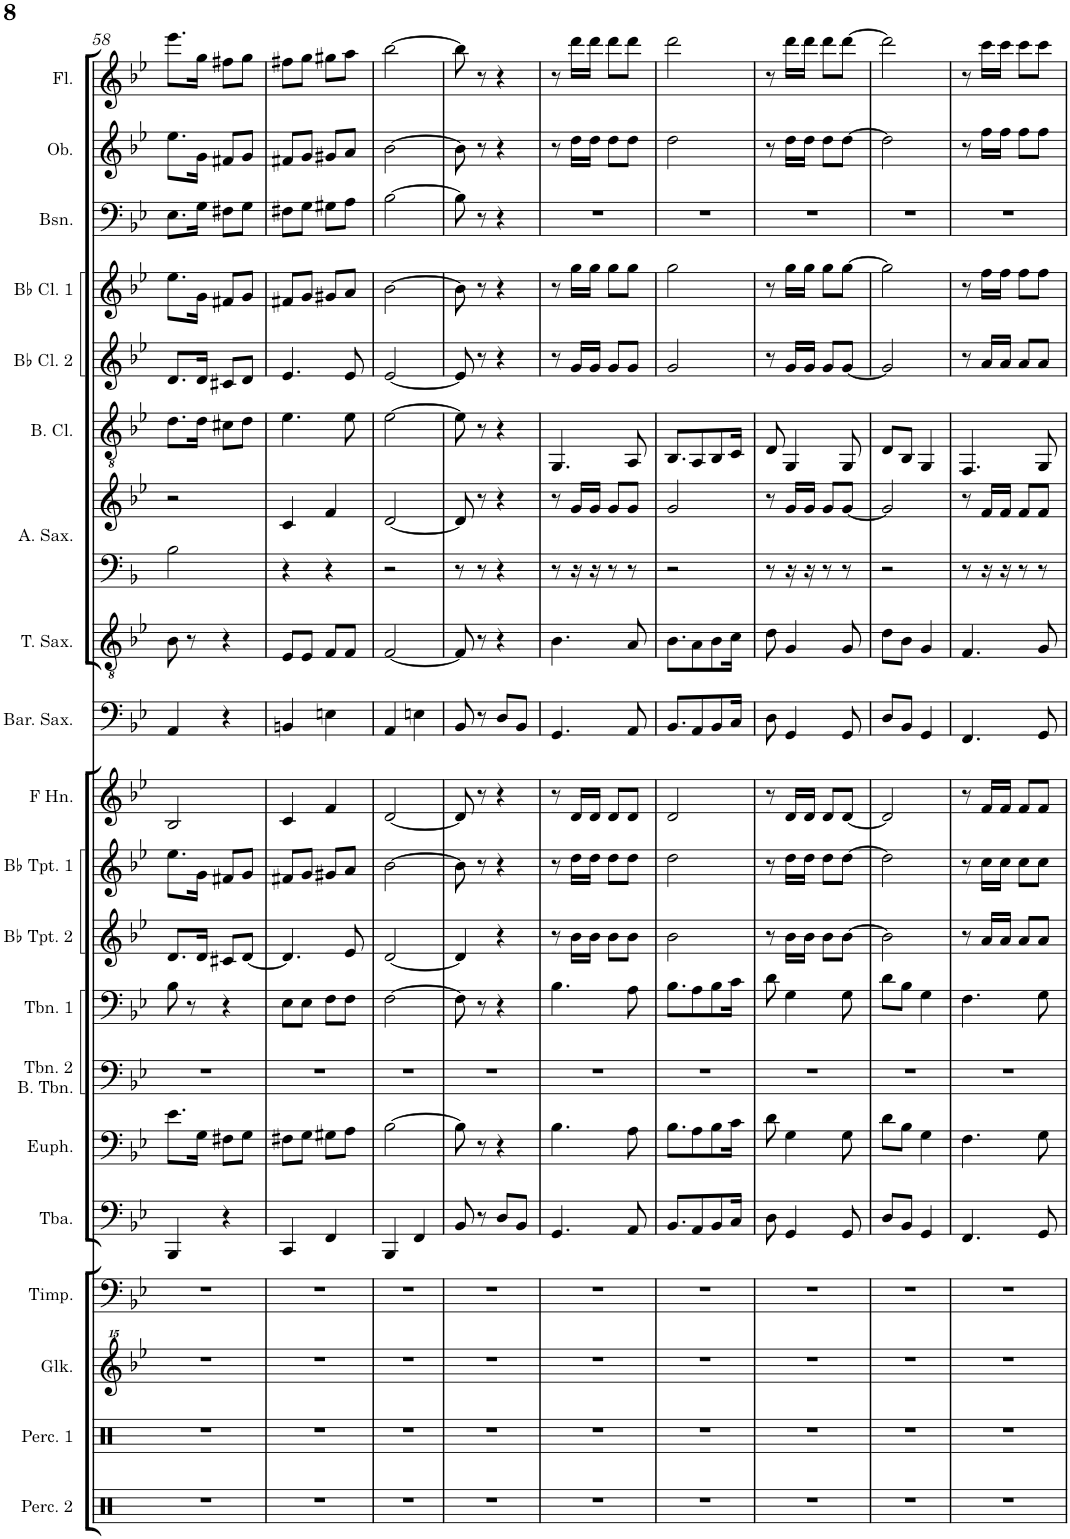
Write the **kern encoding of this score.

**kern	**kern	**kern	**kern	**kern	**kern	**kern	**kern	**kern	**kern	**kern	**kern	**kern	**kern	**kern	**kern	**kern	**kern	**kern	**kern	**kern
*part20	*part19	*part18	*part17	*part16	*part15	*part14	*part13	*part12	*part11	*part10	*part9	*part8	*part7	*part7	*part6	*part5	*part4	*part3	*part2	*part1
*staff21	*staff20	*staff19	*staff18	*staff17	*staff16	*staff15	*staff14	*staff13	*staff12	*staff11	*staff10	*staff9	*staff8	*staff7	*staff6	*staff5	*staff4	*staff3	*staff2	*staff1
*I"Percussion 2	*I"Percussion 1	*I"Glockenspiel	*I"Timpani	*I"Tuba	*I"Euphonium	*I"Trombone 2 Bass Trombone	*I"Trombone 1	*I"Bb Trumpet 2	*I"Bb Trumpet 1	*I"Horn in F	*I"Baritone Saxophone	*I"Tenor Saxophone	*I"Alto Saxophone	*	*I"Bass Clarinet	*I"Bb Clarinet 2	*I"Bb Clarinet 1	*I"Bassoon	*I"Oboe	*I"Flute
*I'Perc. 2	*I'Perc. 1	*I'Glk.	*I'Timp.	*I'Tba.	*I'Euph.	*I'Tbn. 2 B. Tbn.	*I'Tbn. 1	*I'Bb Tpt. 2	*I'Bb Tpt. 1	*	*I'Bar. Sax.	*I'T. Sax.	*I'A. Sax.	*	*I'B. Cl.	*I'Bb Cl. 2	*I'Bb Cl. 1	*I'Bsn.	*I'Ob.	*I'Fl.
!!LO:PB:g=z
*clefX	*clefX	*clefG^^2	*clefF4	*clefF4	*clefF4	*clefF4	*clefF4	*clefG2	*clefG2	*clefG2	*clefF4	*clefGv2	*clefF4	*clefG2	*clefGv2	*clefG2	*clefG2	*clefF4	*clefG2	*clefG2
*	*	*	*	*	*	*	*	*ITrd1c2	*ITrd1c2	*ITrd4c7	*ITrd12c21	*ITrd8c14	*ITrd5c9	*ITrd5c9	*ITrd8c14	*ITrd1c2	*ITrd1c2	*	*	*
*k[]	*k[]	*k[b-e-]	*k[b-e-]	*k[b-e-]	*k[b-e-]	*k[b-e-]	*k[b-e-]	*k[b-e-]	*k[b-e-]	*k[b-e-]	*k[b-e-]	*k[b-e-]	*k[b-]	*k[b-e-]	*k[b-e-]	*k[b-e-]	*k[b-e-]	*k[b-e-]	*k[b-e-]	*k[b-e-]
*M2/4	*M2/4	*M2/4	*M2/4	*M2/4	*M2/4	*M2/4	*M2/4	*M2/4	*M2/4	*M2/4	*M2/4	*M2/4	*M2/4	*M2/4	*M2/4	*M2/4	*M2/4	*M2/4	*M2/4	*M2/4
=58	=58	=58	=58	=58	=58	=58	=58	=58	=58	=58	=58	=58	=58	=58	=58	=58	=58	=58	=58	=58
2r	2r	2r	2r	4BBB-/	8.e-\L	2r	8B-\	8.d/L	8.ee-\L	2B-/	4AA/	8B-\	2B-\	2r	8.d\L	8.d/L	8.ee-\L	8.E-\L	8.ee-\L	8.eee-\L
.	.	.	.	.	.	.	8r	.	.	.	.	8r	.	.	.	.	.	.	.	.
.	.	.	.	.	16G\Jk	.	.	16d/Jk	16g\Jk	.	.	.	.	.	16d\Jk	16d/Jk	16g\Jk	16G\Jk	16g\Jk	16gg\Jk
.	.	.	.	4r	8F#X\L	.	4r	8c#X/L	8f#X/L	.	4r	4r	.	.	8c#X\L	8c#X/L	8f#X/L	8F#X\L	8f#X/L	8ff#X\L
.	.	.	.	.	8G\J	.	.	[8d/J	8g/J	.	.	.	.	.	8d\J	8d/J	8g/J	8G\J	8g/J	8gg\J
=59	=59	=59	=59	=59	=59	=59	=59	=59	=59	=59	=59	=59	=59	=59	=59	=59	=59	=59	=59	=59
2r	2r	2r	2r	4CC/	8F#X\L	2r	8E-\L	4.d/]	8f#X/L	4c/	4BBn/	8E-/L	4r	4c/	4.e-\	4.e-/	8f#X/L	8F#X\L	8f#X/L	8ff#X\L
.	.	.	.	.	8G\J	.	8E-\J	.	8g/J	.	.	8E-/J	.	.	.	.	8g/J	8G\J	8g/J	8gg\J
.	.	.	.	4FF/	8G#X\L	.	8F\L	.	8g#X/L	4f/	4En\	8F/L	4r	4f/	.	.	8g#X/L	8G#X\L	8g#X/L	8gg#X\L
.	.	.	.	.	8A\J	.	8F\J	8e-/	8a/J	.	.	8F/J	.	.	8e-\	8e-/	8a/J	8A\J	8a/J	8aa\J
=60	=60	=60	=60	=60	=60	=60	=60	=60	=60	=60	=60	=60	=60	=60	=60	=60	=60	=60	=60	=60
2r	2r	2r	2r	4BBB-/	[2B-\	2r	[2F\	[2d/	[2b-\	[2d/	4AA/	[2F/	2r	[2d/	[2e-\	[2e-/	[2b-\	[2B-\	[2b-\	[2bb-\
.	.	.	.	4FF/	.	.	.	.	.	.	4En\	.	.	.	.	.	.	.	.	.
=61	=61	=61	=61	=61	=61	=61	=61	=61	=61	=61	=61	=61	=61	=61	=61	=61	=61	=61	=61	=61
2r	2r	2r	2r	8BB-/	8B-\]	2r	8F\]	4d/]	8b-\]	8d/]	8BB-/	8F/]	8r	8d/]	8e-\]	8e-/]	8b-\]	8B-\]	8b-\]	8bb-\]
.	.	.	.	8r	8r	.	8r	.	8r	8r	8r	8r	8r	8r	8r	8r	8r	8r	8r	8r
.	.	.	.	8D/L	4r	.	4r	4r	4r	4r	8D/L	4r	4r	4r	4r	4r	4r	4r	4r	4r
.	.	.	.	8BB-/J	.	.	.	.	.	.	8BB-/J	.	.	.	.	.	.	.	.	.
=62	=62	=62	=62	=62	=62	=62	=62	=62	=62	=62	=62	=62	=62	=62	=62	=62	=62	=62	=62	=62
2r	2r	2r	2r	4.GG/	4.B-\	2r	4.B-\	8r	8r	8r	4.GG/	4.B-\	8r	8r	4.GG/	8r	8r	2r	8r	8r
.	.	.	.	.	.	.	.	16b-\LL	16dd\LL	16d/LL	.	.	16r	16g/LL	.	16g/LL	16gg\LL	.	16dd\LL	16ddd\LL
.	.	.	.	.	.	.	.	16b-\JJ	16dd\JJ	16d/JJ	.	.	16r	16g/JJ	.	16g/JJ	16gg\JJ	.	16dd\JJ	16ddd\JJ
.	.	.	.	.	.	.	.	8b-\L	8dd\L	8d/L	.	.	8r	8g/L	.	8g/L	8gg\L	.	8dd\L	8ddd\L
.	.	.	.	8AA/	8A\	.	8A\	8b-\J	8dd\J	8d/J	8AA/	8A/	8r	8g/J	8AA/	8g/J	8gg\J	.	8dd\J	8ddd\J
=63	=63	=63	=63	=63	=63	=63	=63	=63	=63	=63	=63	=63	=63	=63	=63	=63	=63	=63	=63	=63
2r	2r	2r	2r	8.BB-/L	8.B-\L	2r	8.B-\L	2b-\	2dd\	2d/	8.BB-/L	8.B-\L	2r	2g/	8.BB-/L	2g/	2gg\	2r	2dd\	2ddd\
.	.	.	.	8AA/	8A\	.	8A\	.	.	.	8AA/	8A\	.	.	8AA/	.	.	.	.	.
.	.	.	.	8BB-/	8B-\	.	8B-\	.	.	.	8BB-/	8B-\	.	.	8BB-/	.	.	.	.	.
.	.	.	.	16C/Jk	16c\Jk	.	16c\Jk	.	.	.	16C/Jk	16c\Jk	.	.	16C/Jk	.	.	.	.	.
=64	=64	=64	=64	=64	=64	=64	=64	=64	=64	=64	=64	=64	=64	=64	=64	=64	=64	=64	=64	=64
2r	2r	2r	2r	8D\	8d\	2r	8d\	8r	8r	8r	8D\	8d\	8r	8r	8D/	8r	8r	2r	8r	8r
.	.	.	.	4GG/	4G\	.	4G\	16b-\LL	16dd\LL	16d/LL	4GG/	4G/	16r	16g/LL	4GG/	16g/LL	16gg\LL	.	16dd\LL	16ddd\LL
.	.	.	.	.	.	.	.	16b-\JJ	16dd\JJ	16d/JJ	.	.	16r	16g/JJ	.	16g/JJ	16gg\JJ	.	16dd\JJ	16ddd\JJ
.	.	.	.	.	.	.	.	8b-\L	8dd\L	8d/L	.	.	8r	8g/L	.	8g/L	8gg\L	.	8dd\L	8ddd\L
.	.	.	.	8GG/	8G\	.	8G\	[8b-\J	[8dd\J	[8d/J	8GG/	8G/	8r	[8g/J	8GG/	[8g/J	[8gg\J	.	[8dd\J	[8ddd\J
=65	=65	=65	=65	=65	=65	=65	=65	=65	=65	=65	=65	=65	=65	=65	=65	=65	=65	=65	=65	=65
2r	2r	2r	2r	8D/L	8d\L	2r	8d\L	2b-\]	2dd\]	2d/]	8D/L	8d\L	2r	2g/]	8D/L	2g/]	2gg\]	2r	2dd\]	2ddd\]
.	.	.	.	8BB-/J	8B-\J	.	8B-\J	.	.	.	8BB-/J	8B-\J	.	.	8BB-/J	.	.	.	.	.
.	.	.	.	4GG/	4G\	.	4G\	.	.	.	4GG/	4G/	.	.	4GG/	.	.	.	.	.
=66	=66	=66	=66	=66	=66	=66	=66	=66	=66	=66	=66	=66	=66	=66	=66	=66	=66	=66	=66	=66
2r	2r	2r	2r	4.FF/	4.F\	2r	4.F\	8r	8r	8r	4.FF/	4.F/	8r	8r	4.FF/	8r	8r	2r	8r	8r
.	.	.	.	.	.	.	.	16a/LL	16cc\LL	16f/LL	.	.	16r	16f/LL	.	16a/LL	16ff\LL	.	16ff\LL	16ccc\LL
.	.	.	.	.	.	.	.	16a/JJ	16cc\JJ	16f/JJ	.	.	16r	16f/JJ	.	16a/JJ	16ff\JJ	.	16ff\JJ	16ccc\JJ
.	.	.	.	.	.	.	.	8a/L	8cc\L	8f/L	.	.	8r	8f/L	.	8a/L	8ff\L	.	8ff\L	8ccc\L
.	.	.	.	8GG/	8G\	.	8G\	8a/J	8cc\J	8f/J	8GG/	8G/	8r	8f/J	8GG/	8a/J	8ff\J	.	8ff\J	8ccc\J
=	=	=	=	=	=	=	=	=	=	=	=	=	=	=	=	=	=	=	=	=
*-	*-	*-	*-	*-	*-	*-	*-	*-	*-	*-	*-	*-	*-	*-	*-	*-	*-	*-	*-	*-
